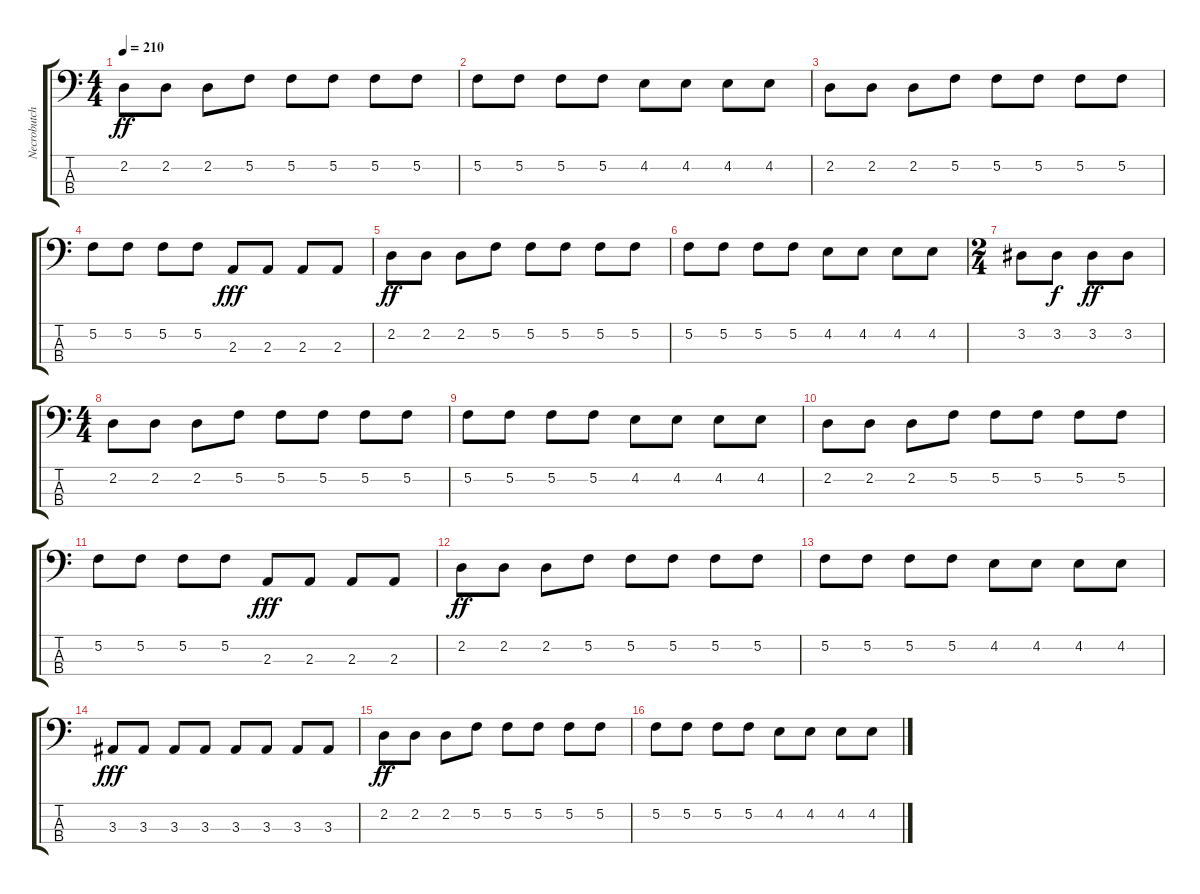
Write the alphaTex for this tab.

\track ("Necrobutcher" "Necrobutch") {instrument electricbassfinger}
\staff {score tabs}
\tuning (F2 C2 G1 D1) {hide}
\ts (4 4)
\tempo 210
\clef f4
\ks c
2.2.8{dy ff} 2.2.8 2.2.8 5.2.8 5.2.8 5.2.8 5.2.8 5.2.8 |
5.2.8 5.2.8 5.2.8 5.2.8 4.2.8 4.2.8 4.2.8 4.2.8 |
2.2.8 2.2.8 2.2.8 5.2.8 5.2.8 5.2.8 5.2.8 5.2.8 |
5.2.8 5.2.8 5.2.8 5.2.8 2.3.8{dy fff} 2.3.8 2.3.8 2.3.8 |
2.2.8{dy ff} 2.2.8 2.2.8 5.2.8 5.2.8 5.2.8 5.2.8 5.2.8 |
5.2.8 5.2.8 5.2.8 5.2.8 4.2.8 4.2.8 4.2.8 4.2.8 |
\ts (2 4)
3.2.8 3.2.8{dy f} 3.2.8{dy ff} 3.2.8 |
\ts (4 4)
2.2.8 2.2.8 2.2.8 5.2.8 5.2.8 5.2.8 5.2.8 5.2.8 |
5.2.8 5.2.8 5.2.8 5.2.8 4.2.8 4.2.8 4.2.8 4.2.8 |
2.2.8 2.2.8 2.2.8 5.2.8 5.2.8 5.2.8 5.2.8 5.2.8 |
5.2.8 5.2.8 5.2.8 5.2.8 2.3.8{dy fff} 2.3.8 2.3.8 2.3.8 |
2.2.8{dy ff} 2.2.8 2.2.8 5.2.8 5.2.8 5.2.8 5.2.8 5.2.8 |
5.2.8 5.2.8 5.2.8 5.2.8 4.2.8 4.2.8 4.2.8 4.2.8 |
3.3.8{dy fff} 3.3.8 3.3.8 3.3.8 3.3.8 3.3.8 3.3.8 3.3.8 |
2.2.8{dy ff} 2.2.8 2.2.8 5.2.8 5.2.8 5.2.8 5.2.8 5.2.8 |
5.2.8 5.2.8 5.2.8 5.2.8 4.2.8 4.2.8 4.2.8 4.2.8
